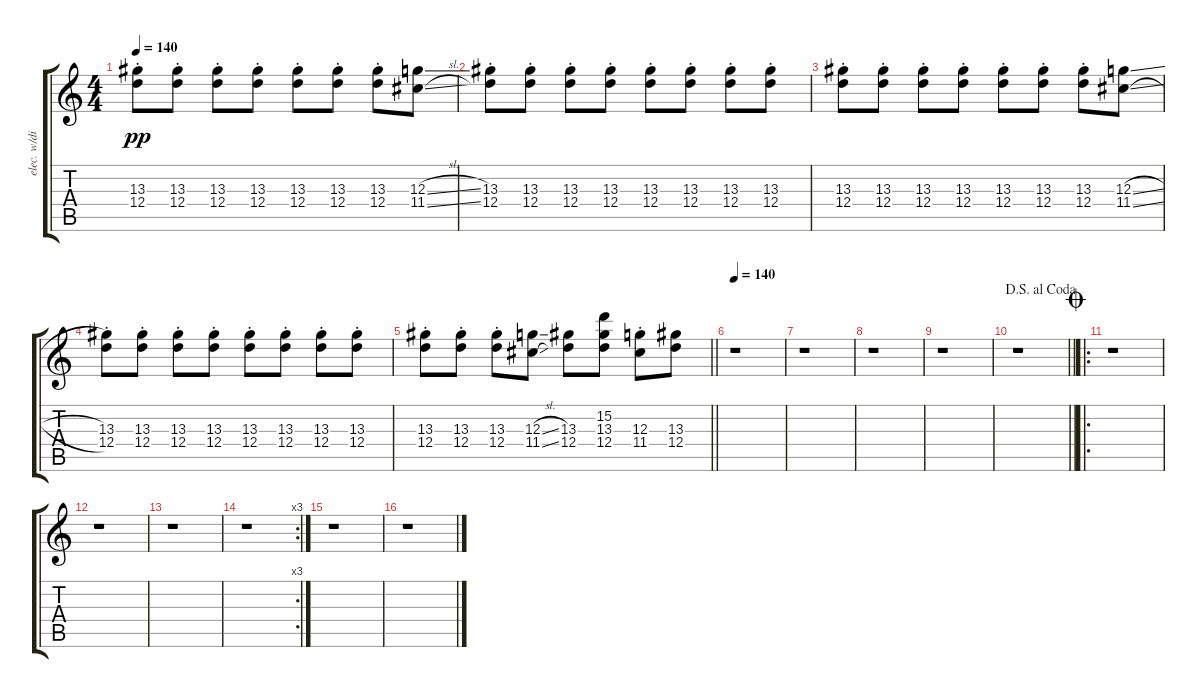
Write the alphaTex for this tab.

\track ("elec. w/dist. and reverb" "elec. w/di") {instrument distortionguitar}
\staff {score tabs}
\tuning (E4 B3 G3 D3 A2 E2) {hide}
\ts (4 4)
\tempo 140
\clef g2
\ks c
(13.3{st} 12.4{st}).8{dy pp} (13.3{st} 12.4{st}).8 (13.3{st} 12.4{st}).8 (13.3{st} 12.4{st}).8 (13.3{st} 12.4{st}).8 (13.3{st} 12.4{st}).8 (13.3{st} 12.4{st}).8 (12.3{sl} 11.4{sl}).8 |
(13.3{st} 12.4{st}).8 (13.3{st} 12.4{st}).8 (13.3{st} 12.4{st}).8 (13.3{st} 12.4{st}).8 (13.3{st} 12.4{st}).8 (13.3{st} 12.4{st}).8 (13.3{st} 12.4{st}).8 (13.3{st} 12.4{st}).8 |
(13.3{st} 12.4{st}).8 (13.3{st} 12.4{st}).8 (13.3{st} 12.4{st}).8 (13.3{st} 12.4{st}).8 (13.3{st} 12.4{st}).8 (13.3{st} 12.4{st}).8 (13.3{st} 12.4{st}).8 (12.3{sl} 11.4{sl}).8 |
(13.3{st} 12.4{st}).8 (13.3{st} 12.4{st}).8 (13.3{st} 12.4{st}).8 (13.3{st} 12.4{st}).8 (13.3{st} 12.4{st}).8 (13.3{st} 12.4{st}).8 (13.3{st} 12.4{st}).8 (13.3{st} 12.4{st}).8 |
\barLineRight lightlight
(13.3{st} 12.4{st}).8 (13.3{st} 12.4{st}).8 (13.3{st} 12.4{st}).8 (12.3{sl} 11.4{sl}).8 (13.3 12.4).8 (15.2 13.3 12.4).8 (12.3{st} 11.4{st}).8 (13.3 12.4).8 |
\tempo 140
r.1 |
r.1 |
r.1 |
r.1 |
\jump dalsegnoalcoda
\barLineRight lightlight
r.1 |
\ro
\jump coda
r.1 |
r.1 |
r.1 |
\rc 3
r.1 |
r.1 |
r.1
